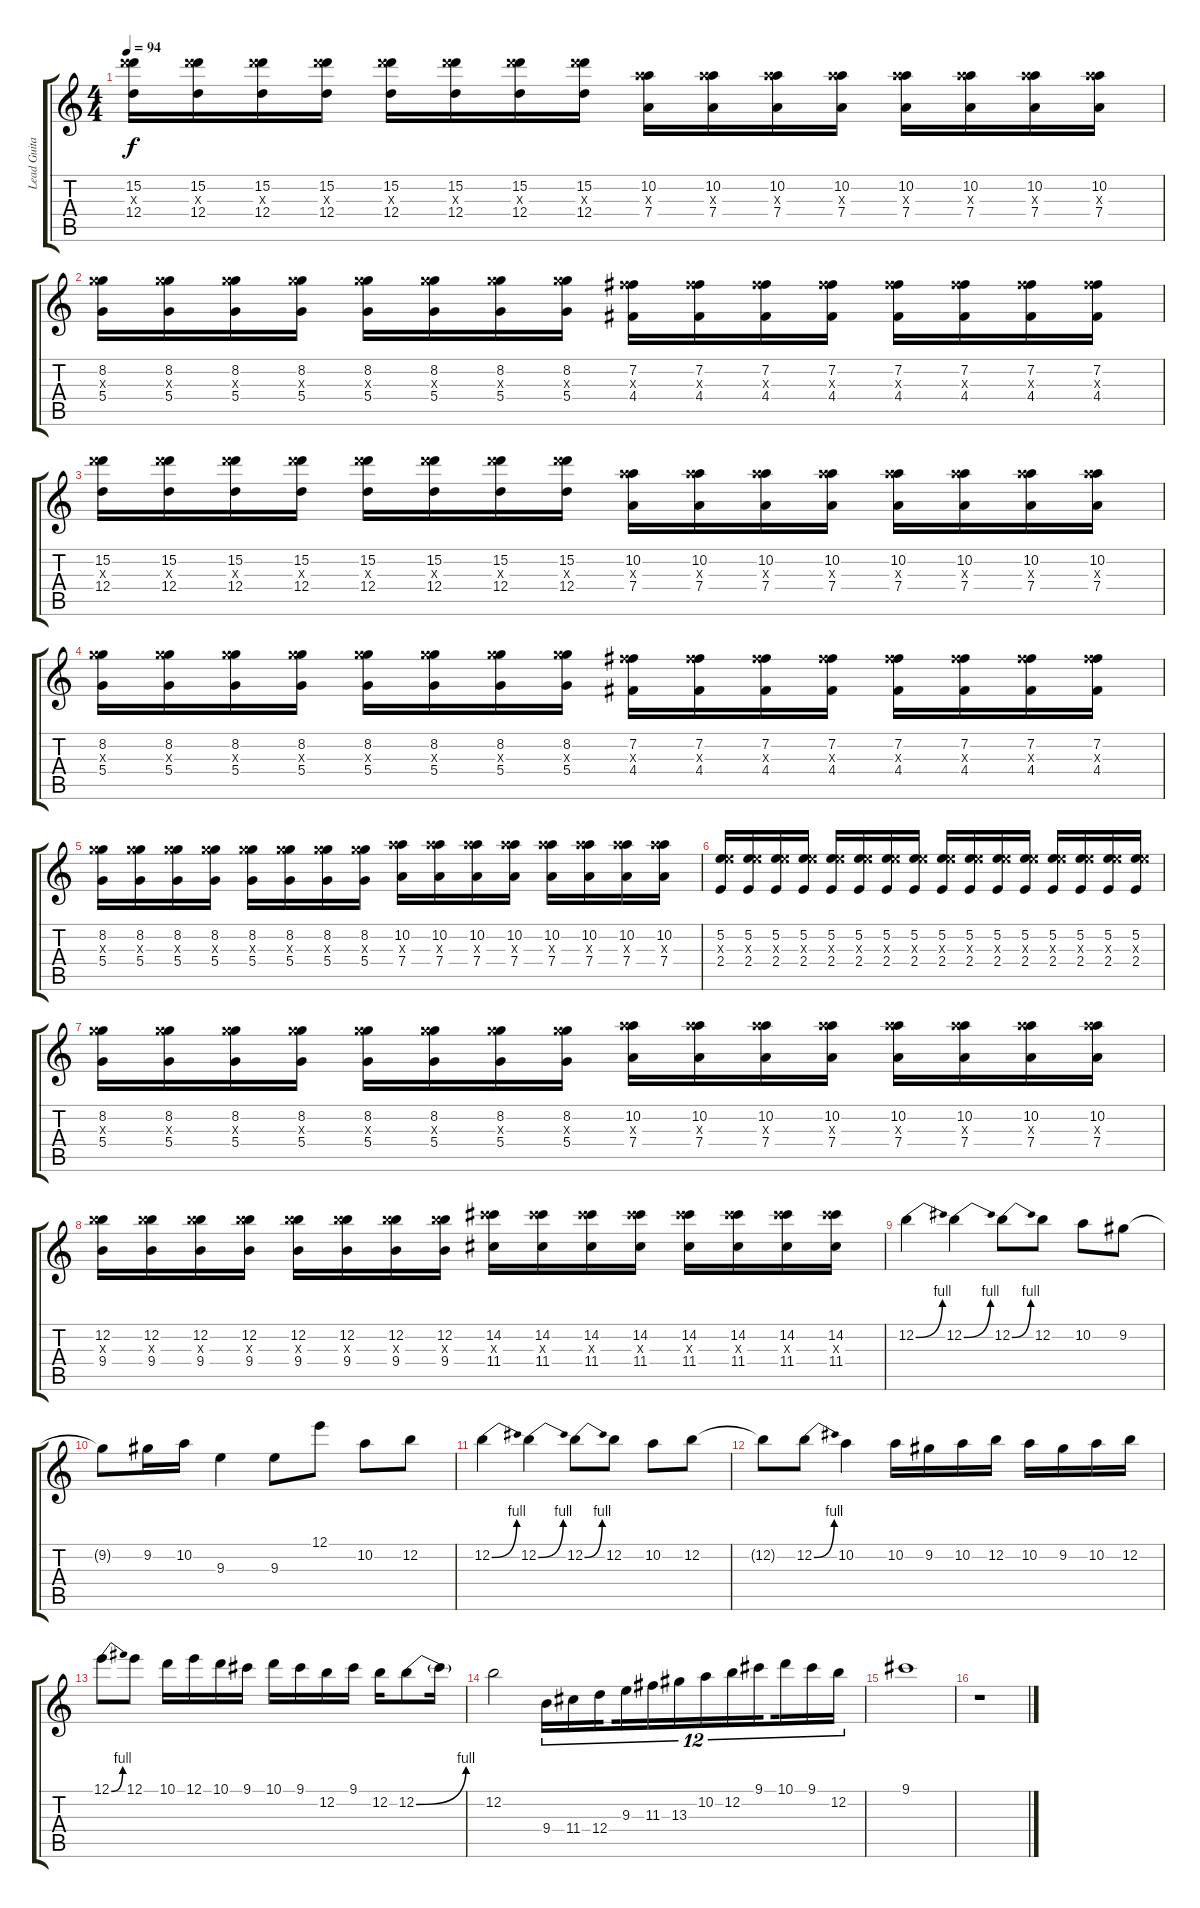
\track ("Lead Guitar" "Lead Guita") {instrument distortionguitar}
\staff {score tabs}
\tuning (E4 B3 G3 D3 A2 E2) {hide}
\ts (4 4)
\tempo 94
\clef g2
\ks c
(15.2 19.3{x} 12.4).16{dy f volume 15 balance 8} (15.2 19.3{x} 12.4).16 (15.2 19.3{x} 12.4).16 (15.2 19.3{x} 12.4).16 (15.2 19.3{x} 12.4).16 (15.2 19.3{x} 12.4).16 (15.2 19.3{x} 12.4).16 (15.2 19.3{x} 12.4).16 (10.2 14.3{x} 7.4).16 (10.2 14.3{x} 7.4).16 (10.2 14.3{x} 7.4).16 (10.2 14.3{x} 7.4).16 (10.2 14.3{x} 7.4).16 (10.2 14.3{x} 7.4).16 (10.2 14.3{x} 7.4).16 (10.2 14.3{x} 7.4).16 |
(8.2 12.3{x} 5.4).16 (8.2 12.3{x} 5.4).16 (8.2 12.3{x} 5.4).16 (8.2 12.3{x} 5.4).16 (8.2 12.3{x} 5.4).16 (8.2 12.3{x} 5.4).16 (8.2 12.3{x} 5.4).16 (8.2 12.3{x} 5.4).16 (7.2 11.3{x} 4.4).16 (7.2 11.3{x} 4.4).16 (7.2 11.3{x} 4.4).16 (7.2 11.3{x} 4.4).16 (7.2 11.3{x} 4.4).16 (7.2 11.3{x} 4.4).16 (7.2 11.3{x} 4.4).16 (7.2 11.3{x} 4.4).16 |
(15.2 19.3{x} 12.4).16 (15.2 19.3{x} 12.4).16 (15.2 19.3{x} 12.4).16 (15.2 19.3{x} 12.4).16 (15.2 19.3{x} 12.4).16 (15.2 19.3{x} 12.4).16 (15.2 19.3{x} 12.4).16 (15.2 19.3{x} 12.4).16 (10.2 14.3{x} 7.4).16 (10.2 14.3{x} 7.4).16 (10.2 14.3{x} 7.4).16 (10.2 14.3{x} 7.4).16 (10.2 14.3{x} 7.4).16 (10.2 14.3{x} 7.4).16 (10.2 14.3{x} 7.4).16 (10.2 14.3{x} 7.4).16 |
(8.2 12.3{x} 5.4).16 (8.2 12.3{x} 5.4).16 (8.2 12.3{x} 5.4).16 (8.2 12.3{x} 5.4).16 (8.2 12.3{x} 5.4).16 (8.2 12.3{x} 5.4).16 (8.2 12.3{x} 5.4).16 (8.2 12.3{x} 5.4).16 (7.2 11.3{x} 4.4).16 (7.2 11.3{x} 4.4).16 (7.2 11.3{x} 4.4).16 (7.2 11.3{x} 4.4).16 (7.2 11.3{x} 4.4).16 (7.2 11.3{x} 4.4).16 (7.2 11.3{x} 4.4).16 (7.2 11.3{x} 4.4).16 |
(8.2 12.3{x} 5.4).16 (8.2 12.3{x} 5.4).16 (8.2 12.3{x} 5.4).16 (8.2 12.3{x} 5.4).16 (8.2 12.3{x} 5.4).16 (8.2 12.3{x} 5.4).16 (8.2 12.3{x} 5.4).16 (8.2 12.3{x} 5.4).16 (10.2 14.3{x} 7.4).16 (10.2 14.3{x} 7.4).16 (10.2 14.3{x} 7.4).16 (10.2 14.3{x} 7.4).16 (10.2 14.3{x} 7.4).16 (10.2 14.3{x} 7.4).16 (10.2 14.3{x} 7.4).16 (10.2 14.3{x} 7.4).16 |
(5.2 9.3{x} 2.4).16 (5.2 9.3{x} 2.4).16 (5.2 9.3{x} 2.4).16 (5.2 9.3{x} 2.4).16 (5.2 9.3{x} 2.4).16 (5.2 9.3{x} 2.4).16 (5.2 9.3{x} 2.4).16 (5.2 9.3{x} 2.4).16 (5.2 9.3{x} 2.4).16 (5.2 9.3{x} 2.4).16 (5.2 9.3{x} 2.4).16 (5.2 9.3{x} 2.4).16 (5.2 9.3{x} 2.4).16 (5.2 9.3{x} 2.4).16 (5.2 9.3{x} 2.4).16 (5.2 9.3{x} 2.4).16 |
(8.2 12.3{x} 5.4).16 (8.2 12.3{x} 5.4).16 (8.2 12.3{x} 5.4).16 (8.2 12.3{x} 5.4).16 (8.2 12.3{x} 5.4).16 (8.2 12.3{x} 5.4).16 (8.2 12.3{x} 5.4).16 (8.2 12.3{x} 5.4).16 (10.2 14.3{x} 7.4).16 (10.2 14.3{x} 7.4).16 (10.2 14.3{x} 7.4).16 (10.2 14.3{x} 7.4).16 (10.2 14.3{x} 7.4).16 (10.2 14.3{x} 7.4).16 (10.2 14.3{x} 7.4).16 (10.2 14.3{x} 7.4).16 |
(12.2 16.3{x} 9.4).16 (12.2 16.3{x} 9.4).16 (12.2 16.3{x} 9.4).16 (12.2 16.3{x} 9.4).16 (12.2 16.3{x} 9.4).16 (12.2 16.3{x} 9.4).16 (12.2 16.3{x} 9.4).16 (12.2 16.3{x} 9.4).16 (14.2 18.3{x} 11.4).16 (14.2 18.3{x} 11.4).16 (14.2 18.3{x} 11.4).16 (14.2 18.3{x} 11.4).16 (14.2 18.3{x} 11.4).16 (14.2 18.3{x} 11.4).16 (14.2 18.3{x} 11.4).16 (14.2 18.3{x} 11.4).16 |
12.2{be (bend 0 0 60 4)}.4{volume 16} 12.2{be (bend 0 0 60 4)}.4 12.2{be (bend 0 0 60 4)}.8 12.2.8 10.2.8 9.2.8 |
9.2{t}.8 9.2.16 10.2.16 9.3.4 9.3.8 12.1.8 10.2.8 12.2.8 |
12.2{be (bend 0 0 60 4)}.4 12.2{be (bend 0 0 60 4)}.4 12.2{be (bend 0 0 60 4)}.8 12.2.8 10.2.8 12.2.8 |
12.2{t}.8 12.2{be (bend 0 0 60 4)}.8 10.2.4 10.2.16 9.2.16 10.2.16 12.2.16 10.2.16 9.2.16 10.2.16 12.2.16 |
12.1{be (bend 0 0 60 4)}.8 12.1.8 10.1.16 12.1.16 10.1.16 9.1.16 10.1.16 9.1.16 12.2.16 9.1.16 12.2.16 12.2{be (bend 0 0 60 4)}.8 12.2{t}.16 |
12.2.2 9.4.16{tu (12 8)} 11.4.16{tu (12 8)} 12.4.16{tu (12 8) beam splitsecondary} 9.3.16{tu (12 8)} 11.3.16{tu (12 8)} 13.3.16{tu (12 8)} 10.2.16{tu (12 8)} 12.2.16{tu (12 8)} 9.1.16{tu (12 8) beam splitsecondary} 10.1.16{tu (12 8)} 9.1.16{tu (12 8)} 12.2.16{tu (12 8)} |
9.1.1 |
r.1
